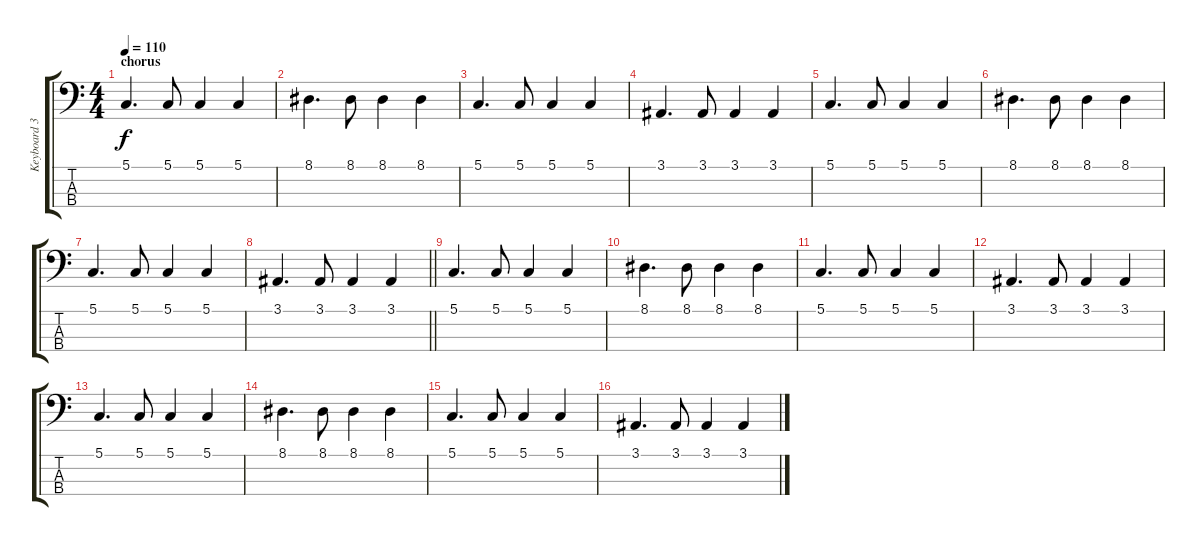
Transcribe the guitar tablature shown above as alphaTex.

\track ("Keyboard 3 (Low)" "Keyboard 3") {instrument frenchhorn}
\staff {score tabs}
\tuning (G2 D2 A1 E1) {hide}
\ts (4 4)
\section ("" "chorus")
\tempo 110
\clef f4
\ks c
5.1.4{d dy f} 5.1.8 5.1.4 5.1.4 |
8.1.4{d} 8.1.8 8.1.4 8.1.4 |
5.1.4{d} 5.1.8 5.1.4 5.1.4 |
3.1.4{d} 3.1.8 3.1.4 3.1.4 |
5.1.4{d} 5.1.8 5.1.4 5.1.4 |
8.1.4{d} 8.1.8 8.1.4 8.1.4 |
5.1.4{d} 5.1.8 5.1.4 5.1.4 |
\barLineRight lightlight
3.1.4{d} 3.1.8 3.1.4 3.1.4 |
5.1.4{d} 5.1.8 5.1.4 5.1.4 |
8.1.4{d} 8.1.8 8.1.4 8.1.4 |
5.1.4{d} 5.1.8 5.1.4 5.1.4 |
3.1.4{d} 3.1.8 3.1.4 3.1.4 |
5.1.4{d} 5.1.8 5.1.4 5.1.4 |
8.1.4{d} 8.1.8 8.1.4 8.1.4 |
5.1.4{d} 5.1.8 5.1.4 5.1.4 |
3.1.4{d} 3.1.8 3.1.4 3.1.4
